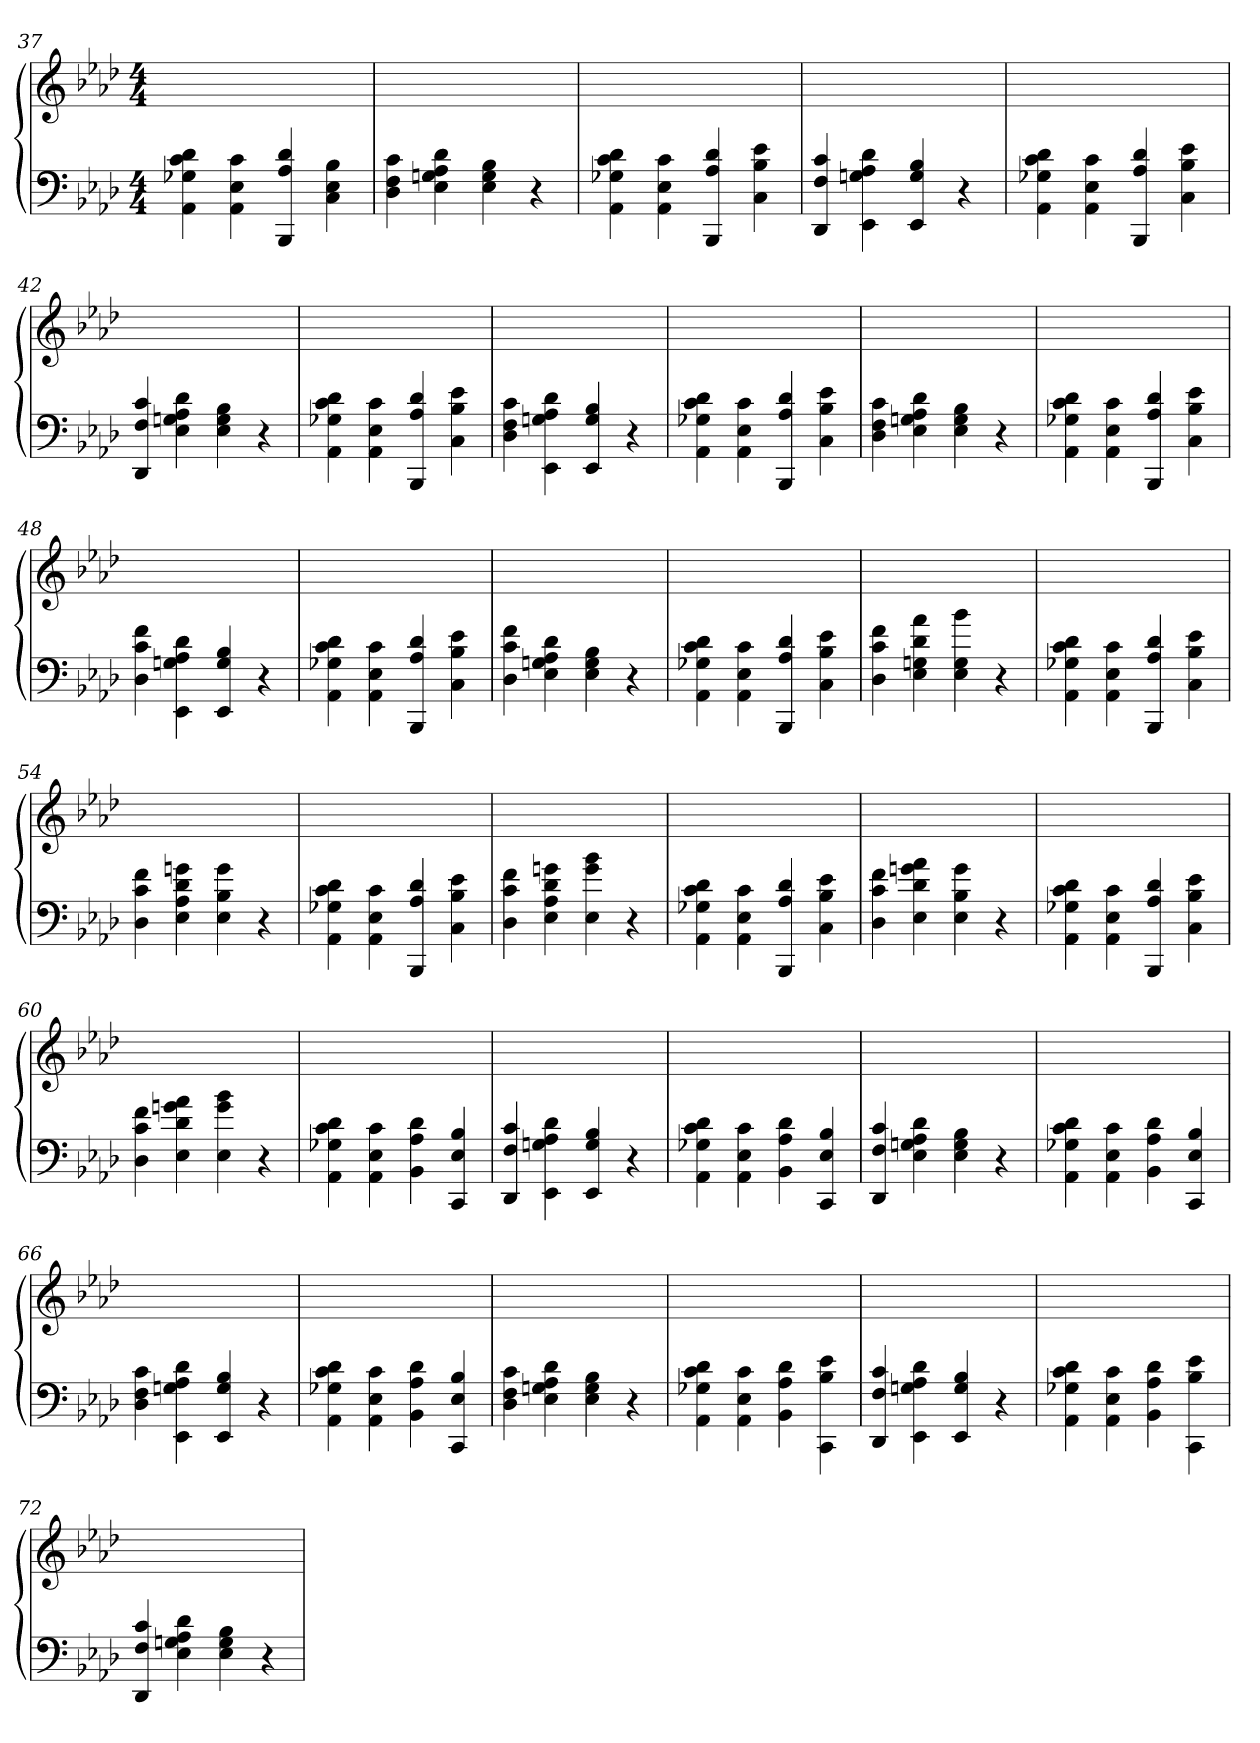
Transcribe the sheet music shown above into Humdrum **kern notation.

**kern	**kern
*part2	*part1
*staff2	*staff1
*clefF4	*clefG2
*k[b-e-a-d-]	*k[b-e-a-d-]
*A-:	*A-:
*M4/4	*M4/4
=37	=37
4AA- 4G-X 4c 4d-	1ryy
4AA- 4E- 4c	.
4BBB- 4A- 4d-	.
4C 4E- 4B-	.
=38	=38
4D- 4F 4c	1ryy
4E- 4Gn 4A- 4d-	.
4E- 4G 4B-	.
4r	.
=39	=39
4AA- 4G-X 4c 4d-	1ryy
4AA- 4E- 4c	.
4BBB- 4A- 4d-	.
4C 4B- 4e-	.
=40	=40
4DD- 4F 4c	1ryy
4EE- 4Gn 4A- 4d-	.
4EE- 4G 4B-	.
4r	.
=41	=41
4AA- 4G-X 4c 4d-	1ryy
4AA- 4E- 4c	.
4BBB- 4A- 4d-	.
4C 4B- 4e-	.
=42	=42
4DD- 4F 4c	1ryy
4E- 4Gn 4A- 4d-	.
4E- 4G 4B-	.
4r	.
=43	=43
4AA- 4G-X 4c 4d-	1ryy
4AA- 4E- 4c	.
4BBB- 4A- 4d-	.
4C 4B- 4e-	.
=44	=44
4D- 4F 4c	1ryy
4EE- 4Gn 4A- 4d-	.
4EE- 4G 4B-	.
4r	.
=45	=45
4AA- 4G-X 4c 4d-	1ryy
4AA- 4E- 4c	.
4BBB- 4A- 4d-	.
4C 4B- 4e-	.
=46	=46
4D- 4F 4c	1ryy
4E- 4Gn 4A- 4d-	.
4E- 4G 4B-	.
4r	.
=47	=47
4AA- 4G-X 4c 4d-	1ryy
4AA- 4E- 4c	.
4BBB- 4A- 4d-	.
4C 4B- 4e-	.
=48	=48
4D- 4c 4f	1ryy
4EE- 4Gn 4A- 4d-	.
4EE- 4G 4B-	.
4r	.
=49	=49
4AA- 4G-X 4c 4d-	1ryy
4AA- 4E- 4c	.
4BBB- 4A- 4d-	.
4C 4B- 4e-	.
=50	=50
4D- 4c 4f	1ryy
4E- 4Gn 4A- 4d-	.
4E- 4G 4B-	.
4r	.
=51	=51
4AA- 4G-X 4c 4d-	1ryy
4AA- 4E- 4c	.
4BBB- 4A- 4d-	.
4C 4B- 4e-	.
=52	=52
4D- 4c 4f	1ryy
4E- 4Gn 4d- 4a-	.
4E- 4G 4b-	.
4r	.
=53	=53
4AA- 4G-X 4c 4d-	1ryy
4AA- 4E- 4c	.
4BBB- 4A- 4d-	.
4C 4B- 4e-	.
=54	=54
4D- 4c 4f	1ryy
4E- 4A- 4d- 4gn	.
4E- 4B- 4g	.
4r	.
=55	=55
4AA- 4G-X 4c 4d-	1ryy
4AA- 4E- 4c	.
4BBB- 4A- 4d-	.
4C 4B- 4e-	.
=56	=56
4D- 4c 4f	1ryy
4E- 4A- 4d- 4gn	.
4E- 4g 4b-	.
4r	.
=57	=57
4AA- 4G-X 4c 4d-	1ryy
4AA- 4E- 4c	.
4BBB- 4A- 4d-	.
4C 4B- 4e-	.
=58	=58
4D- 4c 4f	1ryy
4E- 4d- 4gn 4a-	.
4E- 4B- 4g	.
4r	.
=59	=59
4AA- 4G-X 4c 4d-	1ryy
4AA- 4E- 4c	.
4BBB- 4A- 4d-	.
4C 4B- 4e-	.
=60	=60
4D- 4c 4f	1ryy
4E- 4d- 4gn 4a-	.
4E- 4g 4b-	.
4r	.
=61	=61
4AA- 4G-X 4c 4d-	1ryy
4AA- 4E- 4c	.
4BB- 4A- 4d-	.
4CC 4E- 4B-	.
=62	=62
4DD- 4F 4c	1ryy
4EE- 4Gn 4A- 4d-	.
4EE- 4G 4B-	.
4r	.
=63	=63
4AA- 4G-X 4c 4d-	1ryy
4AA- 4E- 4c	.
4BB- 4A- 4d-	.
4CC 4E- 4B-	.
=64	=64
4DD- 4F 4c	1ryy
4E- 4Gn 4A- 4d-	.
4E- 4G 4B-	.
4r	.
=65	=65
4AA- 4G-X 4c 4d-	1ryy
4AA- 4E- 4c	.
4BB- 4A- 4d-	.
4CC 4E- 4B-	.
=66	=66
4D- 4F 4c	1ryy
4EE- 4Gn 4A- 4d-	.
4EE- 4G 4B-	.
4r	.
=67	=67
4AA- 4G-X 4c 4d-	1ryy
4AA- 4E- 4c	.
4BB- 4A- 4d-	.
4CC 4E- 4B-	.
=68	=68
4D- 4F 4c	1ryy
4E- 4Gn 4A- 4d-	.
4E- 4G 4B-	.
4r	.
=69	=69
4AA- 4G-X 4c 4d-	1ryy
4AA- 4E- 4c	.
4BB- 4A- 4d-	.
4CC 4B- 4e-	.
=70	=70
4DD- 4F 4c	1ryy
4EE- 4Gn 4A- 4d-	.
4EE- 4G 4B-	.
4r	.
=71	=71
4AA- 4G-X 4c 4d-	1ryy
4AA- 4E- 4c	.
4BB- 4A- 4d-	.
4CC 4B- 4e-	.
=72	=72
4DD- 4F 4c	1ryy
4E- 4Gn 4A- 4d-	.
4E- 4G 4B-	.
4r	.
=	=
*-	*-
